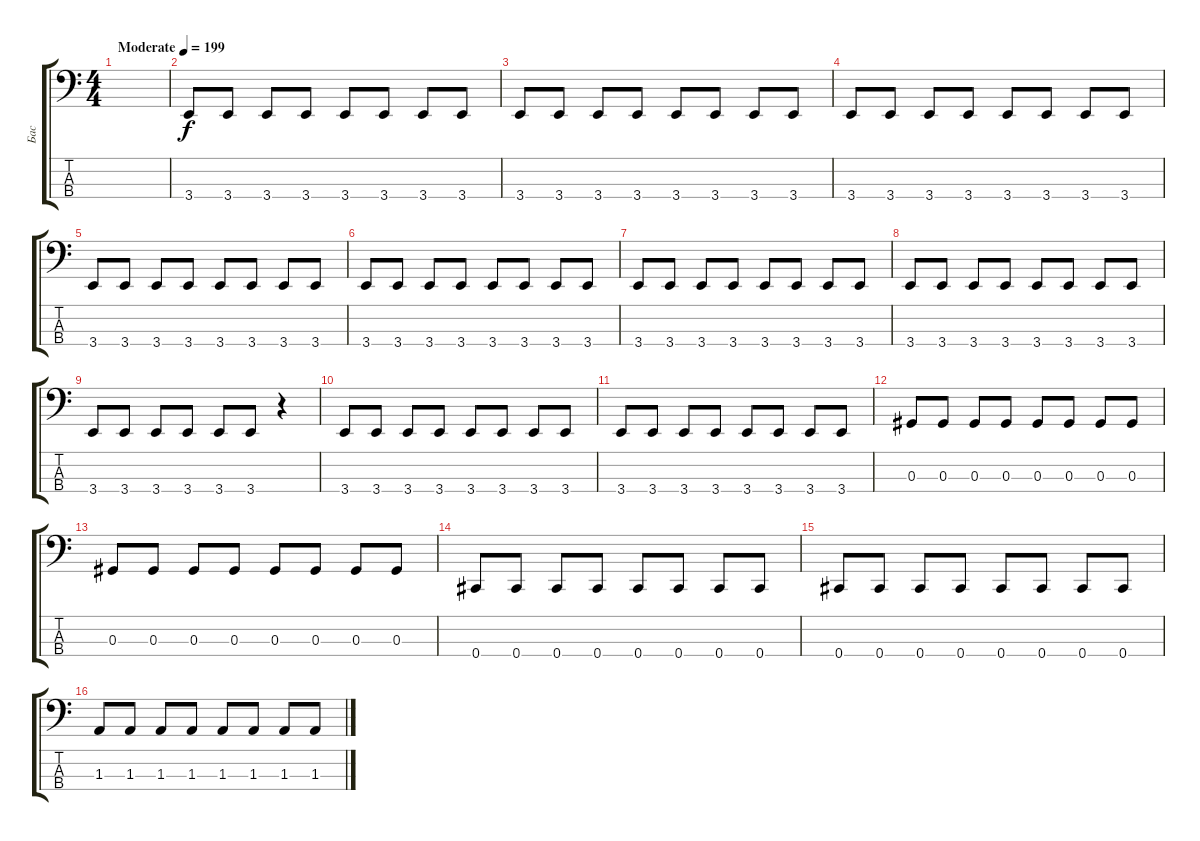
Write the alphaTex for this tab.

\track ("Бас" "Бас") {instrument electricbassfinger}
\staff {score tabs}
\tuning (Gb2 Db2 Ab1 Db1) {hide}
\ts (4 4)
\tempo (199 "Moderate")
\clef f4
\ks c
|
3.4.8 3.4.8 3.4.8 3.4.8 3.4.8 3.4.8 3.4.8 3.4.8 |
3.4.8 3.4.8 3.4.8 3.4.8 3.4.8 3.4.8 3.4.8 3.4.8 |
3.4.8 3.4.8 3.4.8 3.4.8 3.4.8 3.4.8 3.4.8 3.4.8 |
3.4.8 3.4.8 3.4.8 3.4.8 3.4.8 3.4.8 3.4.8 3.4.8 |
3.4.8 3.4.8 3.4.8 3.4.8 3.4.8 3.4.8 3.4.8 3.4.8 |
3.4.8 3.4.8 3.4.8 3.4.8 3.4.8 3.4.8 3.4.8 3.4.8 |
3.4.8 3.4.8 3.4.8 3.4.8 3.4.8 3.4.8 3.4.8 3.4.8 |
3.4.8 3.4.8 3.4.8 3.4.8 3.4.8 3.4.8 r.4 |
3.4.8 3.4.8 3.4.8 3.4.8 3.4.8 3.4.8 3.4.8 3.4.8 |
3.4.8 3.4.8 3.4.8 3.4.8 3.4.8 3.4.8 3.4.8 3.4.8 |
0.3.8 0.3.8 0.3.8 0.3.8 0.3.8 0.3.8 0.3.8 0.3.8 |
0.3.8 0.3.8 0.3.8 0.3.8 0.3.8 0.3.8 0.3.8 0.3.8 |
0.4.8 0.4.8 0.4.8 0.4.8 0.4.8 0.4.8 0.4.8 0.4.8 |
0.4.8 0.4.8 0.4.8 0.4.8 0.4.8 0.4.8 0.4.8 0.4.8 |
1.3.8 1.3.8 1.3.8 1.3.8 1.3.8 1.3.8 1.3.8 1.3.8
